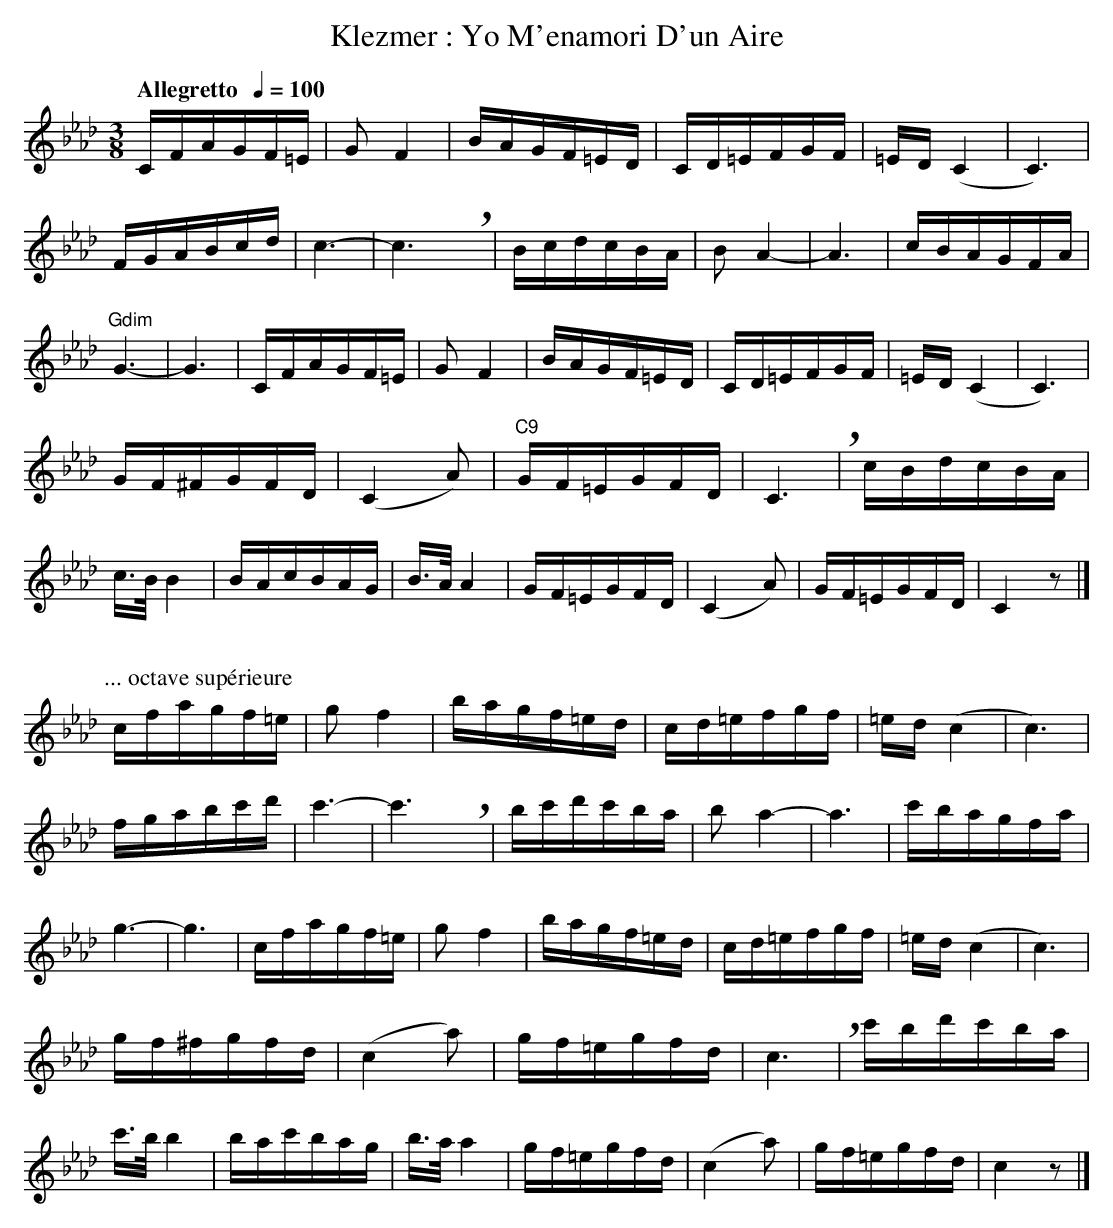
X:1
T:Klezmer : Yo M'enamori D'un Aire
M:3/8
L:1/16
Q:"Allegretto  " 1/4=100
K:Fm
CFAGF=E | G2 F4 | BAGF=ED | CD=EFGF | =ED (C4 | C6) |\
FGABcd | c6- | c6 !breath!y | BcdcBA | B2 A4- | A6 |\
cBAGFA | "Gdim"G6- | G6 | CFAGF=E | G2 F4 | BAGF=ED |\
CD=EFGF | =ED (C4 | C6) | GF^FGFD | (C4 A2) | "C9"GF=EGFD |\
C6 !breath! | cBdcBA | c>B B4 | BAcBAG | B>A A4 |\
GF=EGFD | (C4 A2) | GF=EGFD | C4 z2 |]
%%newpage
P:... octave supérieure
K:Fm
cfagf=e | g2 f4 | bagf=ed | cd=efgf | =ed (c4 | c6) |\
fgabc'd' | c'6- | c'6 !breath!y | bc'd'c'ba | b2 a4- | a6 |\
c'bagfa | g6- | g6 | cfagf=e | g2 f4 | bagf=ed |\
cd=efgf | =ed (c4 | c6) | gf^fgfd | (c4 a2) | gf=egfd |\
c6 +breath+ | c'bd'c'ba | c'>b b4 | bac'bag | b>a a4 |\
gf=egfd | (c4 a2) | gf=egfd | c4 z2 |]
